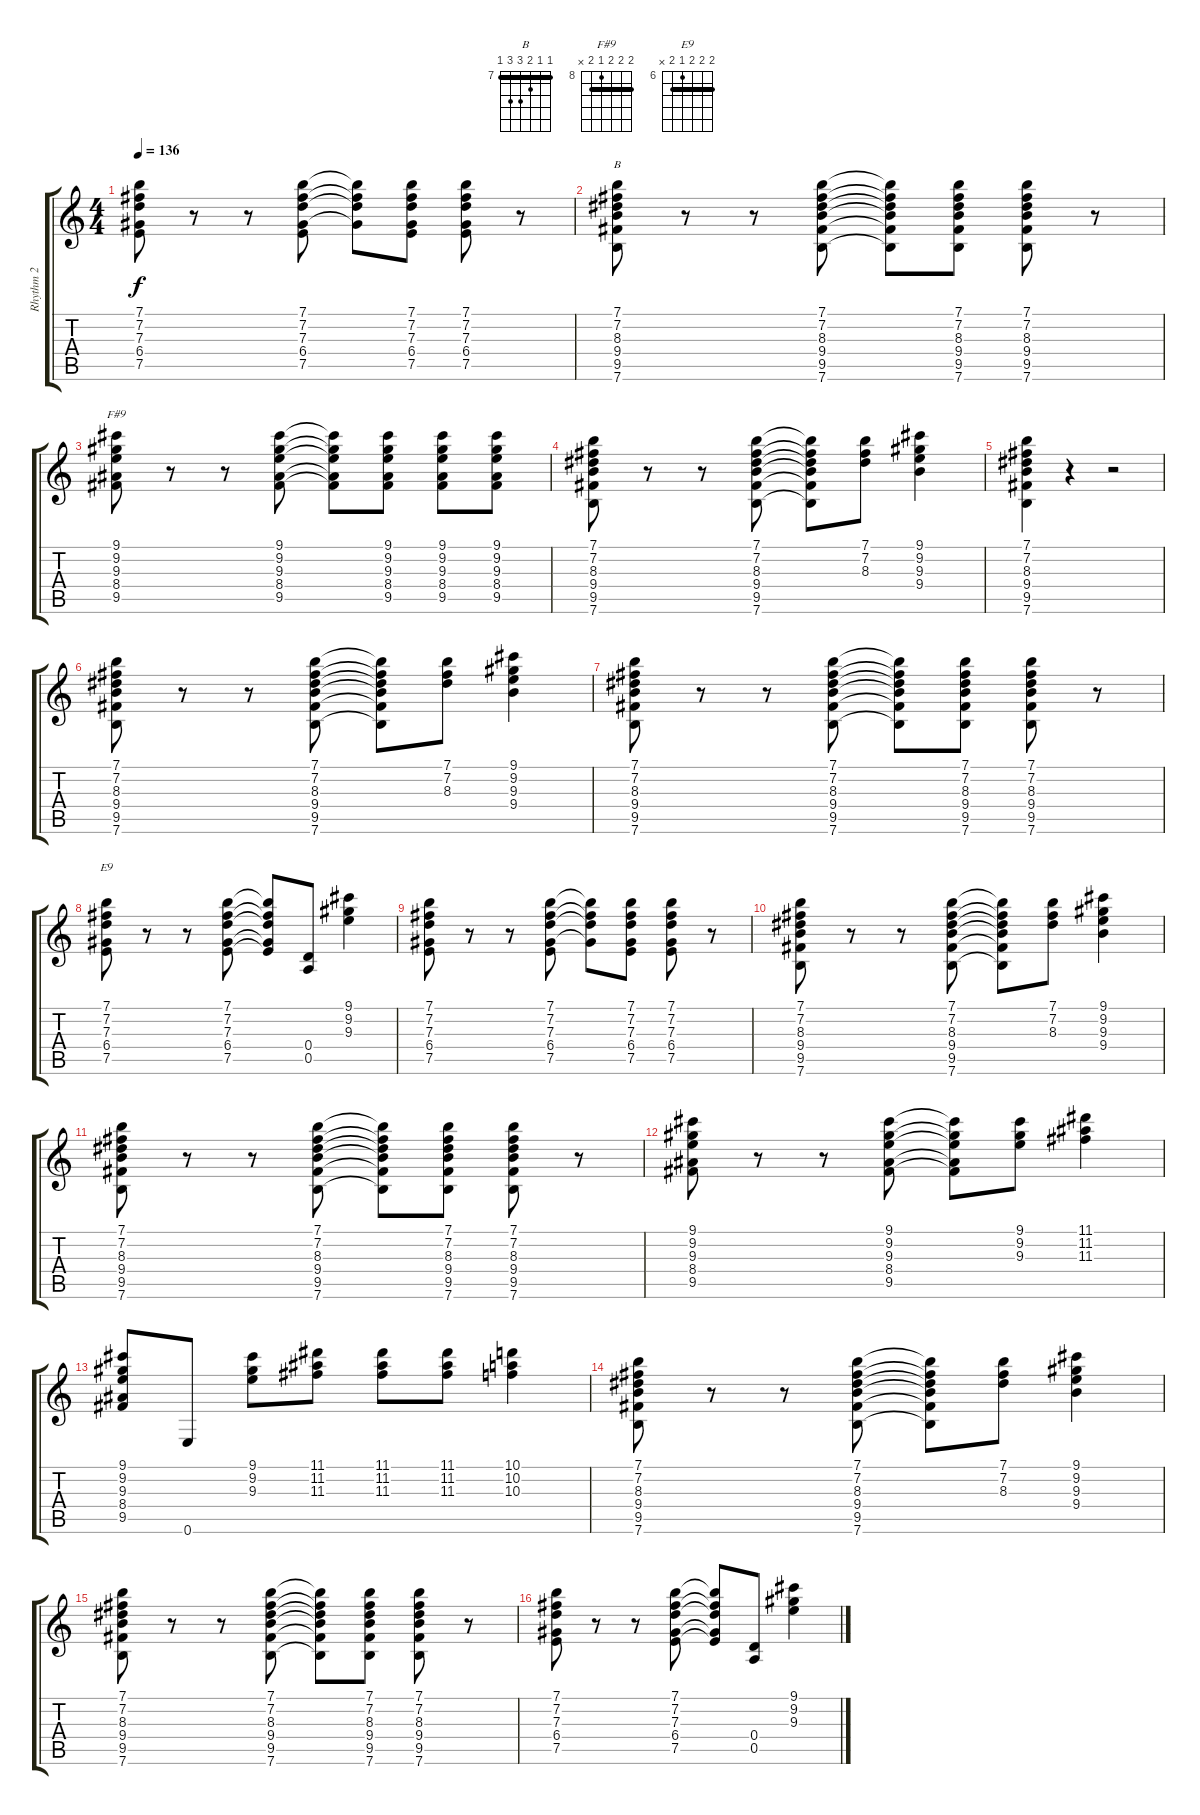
\track ("Rhythm 2" "Rhythm 2") {instrument overdrivenguitar}
\staff {score tabs}
\tuning (E4 B3 G3 D3 A2 E2) {hide}
\chord ("B" 7 7 8 9 9 7) {firstfret 7 barre 7}
\chord ("F#9" 9 9 9 8 9 x) {firstfret 8 barre 9}
\chord ("E9" 7 7 7 6 7 x) {firstfret 6 barre 7}
\ts (4 4)
\tempo 136
\clef g2
\ks c
(7.1 7.2 7.3 6.4 7.5).8{dy f} r.8 r.8 (7.1 7.2 7.3 6.4 7.5).8 (7.1{t} 7.2{t} 7.3{t} 6.4{t}).8 (7.1 7.2 7.3 6.4 7.5).8 (7.1 7.2 7.3 6.4 7.5).8 r.8 |
(7.1 7.2 8.3 9.4 9.5 7.6).8{ch "B"} r.8 r.8 (7.1 7.2 8.3 9.4 9.5 7.6).8 (7.1{t} 7.2{t} 8.3{t} 9.4{t} 9.5{t} 7.6{t}).8 (7.1 7.2 8.3 9.4 9.5 7.6).8 (7.1 7.2 8.3 9.4 9.5 7.6).8 r.8 |
(9.1 9.2 9.3 8.4 9.5).8{ch "F#9"} r.8 r.8 (9.1 9.2 9.3 8.4 9.5).8 (9.1{t} 9.2{t} 9.3{t} 8.4{t} 9.5{t}).8 (9.1 9.2 9.3 8.4 9.5).8 (9.1 9.2 9.3 8.4 9.5).8 (9.1 9.2 9.3 8.4 9.5).8 |
(7.1 7.2 8.3 9.4 9.5 7.6).8 r.8 r.8 (7.1 7.2 8.3 9.4 9.5 7.6).8 (7.1{t} 7.2{t} 8.3{t} 9.4{t} 9.5{t} 7.6{t}).8 (7.1 7.2 8.3).8 (9.1 9.2 9.3 9.4).4 |
(7.1 7.2 8.3 9.4 9.5 7.6).4 r.4 r.2 |
(7.1 7.2 8.3 9.4 9.5 7.6).8 r.8 r.8 (7.1 7.2 8.3 9.4 9.5 7.6).8 (7.1{t} 7.2{t} 8.3{t} 9.4{t} 9.5{t} 7.6{t}).8 (7.1 7.2 8.3).8 (9.1 9.2 9.3 9.4).4 |
(7.1 7.2 8.3 9.4 9.5 7.6).8 r.8 r.8 (7.1 7.2 8.3 9.4 9.5 7.6).8 (7.1{t} 7.2{t} 8.3{t} 9.4{t} 9.5{t} 7.6{t}).8 (7.1 7.2 8.3 9.4 9.5 7.6).8 (7.1 7.2 8.3 9.4 9.5 7.6).8 r.8 |
(7.1 7.2 7.3 6.4 7.5).8{ch "E9"} r.8 r.8 (7.1 7.2 7.3 6.4 7.5).8 (7.1{t} 7.2{t} 7.3{t} 6.4{t} 7.5{t}).8 (0.4 0.5).8 (9.1 9.2 9.3).4 |
(7.1 7.2 7.3 6.4 7.5).8 r.8 r.8 (7.1 7.2 7.3 6.4 7.5).8 (7.1{t} 7.2{t} 7.3{t} 6.4{t}).8 (7.1 7.2 7.3 6.4 7.5).8 (7.1 7.2 7.3 6.4 7.5).8 r.8 |
(7.1 7.2 8.3 9.4 9.5 7.6).8 r.8 r.8 (7.1 7.2 8.3 9.4 9.5 7.6).8 (7.1{t} 7.2{t} 8.3{t} 9.4{t} 9.5{t} 7.6{t}).8 (7.1 7.2 8.3).8 (9.1 9.2 9.3 9.4).4 |
(7.1 7.2 8.3 9.4 9.5 7.6).8 r.8 r.8 (7.1 7.2 8.3 9.4 9.5 7.6).8 (7.1{t} 7.2{t} 8.3{t} 9.4{t} 9.5{t} 7.6{t}).8 (7.1 7.2 8.3 9.4 9.5 7.6).8 (7.1 7.2 8.3 9.4 9.5 7.6).8 r.8 |
(9.1 9.2 9.3 8.4 9.5).8 r.8 r.8 (9.1 9.2 9.3 8.4 9.5).8 (9.1{t} 9.2{t} 9.3{t} 8.4{t} 9.5{t}).8 (9.1 9.2 9.3).8 (11.1 11.2 11.3).4 |
(9.1 9.2 9.3 8.4 9.5).8 0.6.8 (9.1 9.2 9.3).8 (11.1 11.2 11.3).8 (11.1 11.2 11.3).8 (11.1 11.2 11.3).8 (10.1 10.2 10.3).4 |
(7.1 7.2 8.3 9.4 9.5 7.6).8 r.8 r.8 (7.1 7.2 8.3 9.4 9.5 7.6).8 (7.1{t} 7.2{t} 8.3{t} 9.4{t} 9.5{t} 7.6{t}).8 (7.1 7.2 8.3).8 (9.1 9.2 9.3 9.4).4 |
(7.1 7.2 8.3 9.4 9.5 7.6).8 r.8 r.8 (7.1 7.2 8.3 9.4 9.5 7.6).8 (7.1{t} 7.2{t} 8.3{t} 9.4{t} 9.5{t} 7.6{t}).8 (7.1 7.2 8.3 9.4 9.5 7.6).8 (7.1 7.2 8.3 9.4 9.5 7.6).8 r.8 |
(7.1 7.2 7.3 6.4 7.5).8 r.8 r.8 (7.1 7.2 7.3 6.4 7.5).8 (7.1{t} 7.2{t} 7.3{t} 6.4{t} 7.5{t}).8 (0.4 0.5).8 (9.1 9.2 9.3).4
